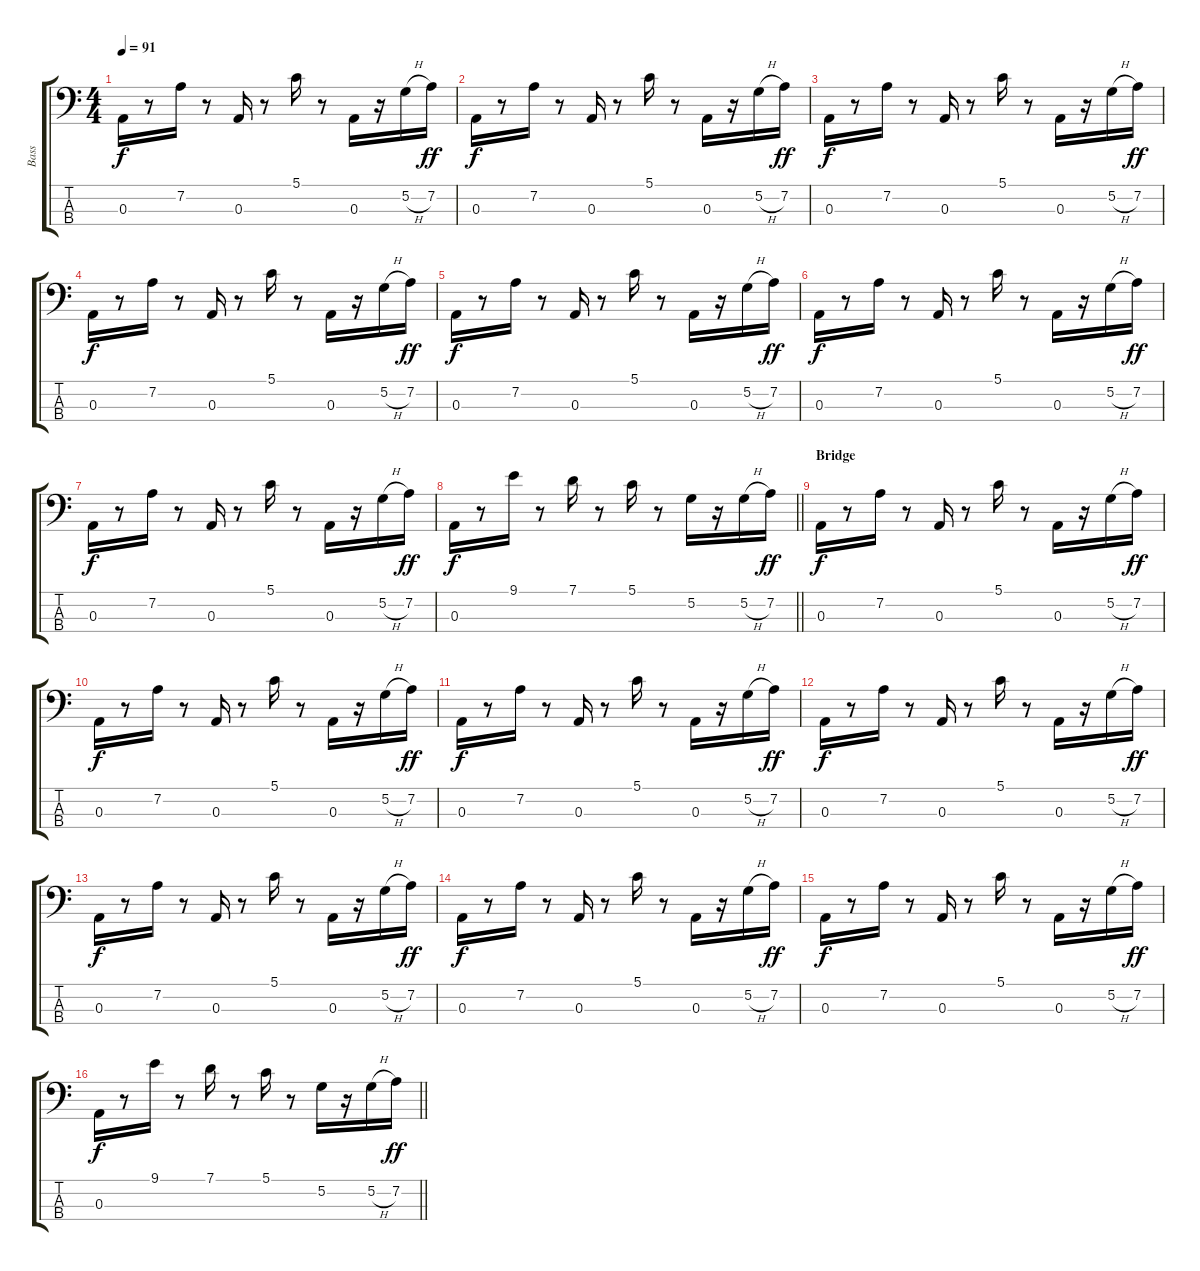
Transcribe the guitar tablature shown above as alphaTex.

\track ("Bass" "Bass") {instrument electricbasspick}
\staff {score tabs}
\tuning (G2 D2 A1 D1) {hide}
\ts (4 4)
\section ("" "")
\tempo 91
\clef f4
\ks c
0.3.16{dy f} r.8 7.2.16 r.8 0.3.16 r.8 5.1.16 r.8 0.3.16 r.16 5.2{h}.16 7.2.16{dy ff} |
0.3.16{dy f} r.8 7.2.16 r.8 0.3.16 r.8 5.1.16 r.8 0.3.16 r.16 5.2{h}.16 7.2.16{dy ff} |
0.3.16{dy f} r.8 7.2.16 r.8 0.3.16 r.8 5.1.16 r.8 0.3.16 r.16 5.2{h}.16 7.2.16{dy ff} |
0.3.16{dy f} r.8 7.2.16 r.8 0.3.16 r.8 5.1.16 r.8 0.3.16 r.16 5.2{h}.16 7.2.16{dy ff} |
0.3.16{dy f} r.8 7.2.16 r.8 0.3.16 r.8 5.1.16 r.8 0.3.16 r.16 5.2{h}.16 7.2.16{dy ff} |
0.3.16{dy f} r.8 7.2.16 r.8 0.3.16 r.8 5.1.16 r.8 0.3.16 r.16 5.2{h}.16 7.2.16{dy ff} |
0.3.16{dy f} r.8 7.2.16 r.8 0.3.16 r.8 5.1.16 r.8 0.3.16 r.16 5.2{h}.16 7.2.16{dy ff} |
\barLineRight lightlight
0.3.16{dy f} r.8 9.1.16 r.8 7.1.16 r.8 5.1.16 r.8 5.2.16 r.16 5.2{h}.16 7.2.16{dy ff} |
\section ("" "Bridge")
0.3.16{dy f} r.8 7.2.16 r.8 0.3.16 r.8 5.1.16 r.8 0.3.16 r.16 5.2{h}.16 7.2.16{dy ff} |
0.3.16{dy f} r.8 7.2.16 r.8 0.3.16 r.8 5.1.16 r.8 0.3.16 r.16 5.2{h}.16 7.2.16{dy ff} |
0.3.16{dy f} r.8 7.2.16 r.8 0.3.16 r.8 5.1.16 r.8 0.3.16 r.16 5.2{h}.16 7.2.16{dy ff} |
0.3.16{dy f} r.8 7.2.16 r.8 0.3.16 r.8 5.1.16 r.8 0.3.16 r.16 5.2{h}.16 7.2.16{dy ff} |
0.3.16{dy f} r.8 7.2.16 r.8 0.3.16 r.8 5.1.16 r.8 0.3.16 r.16 5.2{h}.16 7.2.16{dy ff} |
0.3.16{dy f} r.8 7.2.16 r.8 0.3.16 r.8 5.1.16 r.8 0.3.16 r.16 5.2{h}.16 7.2.16{dy ff} |
0.3.16{dy f} r.8 7.2.16 r.8 0.3.16 r.8 5.1.16 r.8 0.3.16 r.16 5.2{h}.16 7.2.16{dy ff} |
\barLineRight lightlight
0.3.16{dy f} r.8 9.1.16 r.8 7.1.16 r.8 5.1.16 r.8 5.2.16 r.16 5.2{h}.16 7.2.16{dy ff}
